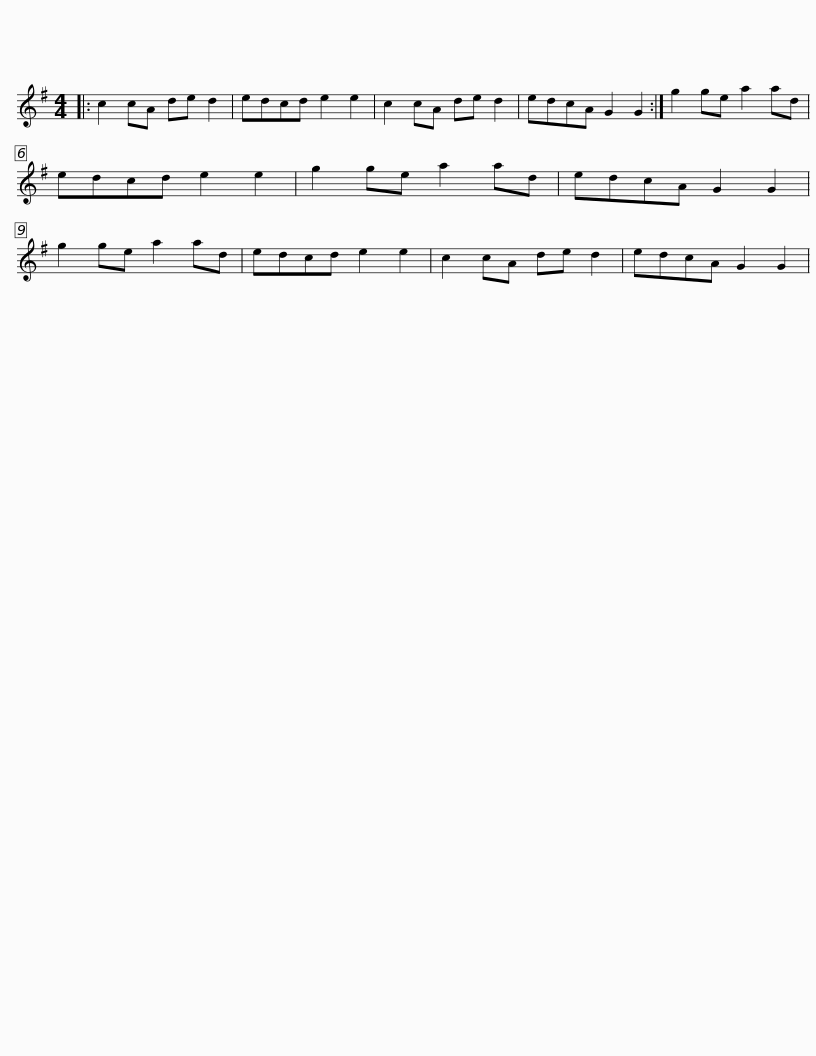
X:1
L:1/8
M:4/4
I:linebreak $
K:G
V:1 treble
V:1
|: c2 cA de d2 | edcd e2 e2 | c2 cA de d2 | edcA G2 G2 :| g2 ge a2 ad | %5
 edcd e2 e2 |$ g2 ge a2 ad | edcA G2 G2 | g2 ge a2 ad | edcd e2 e2 | %10
 c2 cA de d2 | edcA G2 G2 | %12
